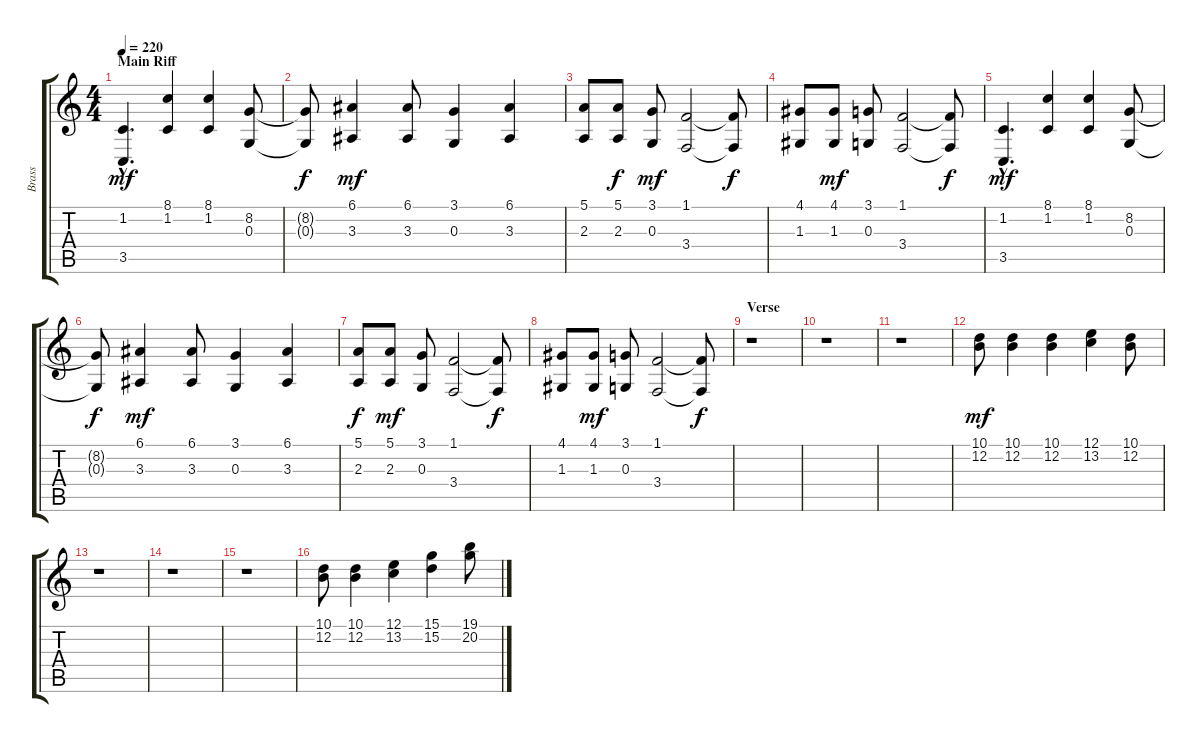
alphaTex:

\track ("Brass" "Brass") {instrument brasssection}
\staff {score tabs}
\tuning (E4 B3 G3 D3 A2 E2) {hide}
\ts (4 4)
\section ("" "Main Riff")
\tempo 220
\clef g2
\ks c
(1.2{hac} 3.5{hac}).4{d dy mf} (8.1 1.2).4 (8.1 1.2).4 (8.2 0.3).8 |
(8.2{t} 0.3{t}).8{dy f} (6.1 3.3).4{dy mf} (6.1 3.3).8 (3.1 0.3).4 (6.1 3.3).4 |
(5.1 2.3).8 (5.1 2.3).8{dy f} (3.1 0.3).8{dy mf} (1.1 3.4).2 (1.1{t} 3.4{t}).8{dy f} |
(4.1 1.3).8 (4.1 1.3).8{dy mf} (3.1 0.3).8 (1.1 3.4).2 (1.1{t} 3.4{t}).8{dy f} |
(1.2{hac} 3.5{hac}).4{d dy mf} (8.1 1.2).4 (8.1 1.2).4 (8.2 0.3).8 |
(8.2{t} 0.3{t}).8{dy f} (6.1 3.3).4{dy mf} (6.1 3.3).8 (3.1 0.3).4 (6.1 3.3).4 |
(5.1 2.3).8{dy f} (5.1 2.3).8{dy mf} (3.1 0.3).8 (1.1 3.4).2 (1.1{t} 3.4{t}).8{dy f} |
(4.1 1.3).8 (4.1 1.3).8{dy mf} (3.1 0.3).8 (1.1 3.4).2 (1.1{t} 3.4{t}).8{dy f} |
\section ("" "Verse")
r.1 |
r.1 |
r.1 |
(10.1 12.2).8{dy mf} (10.1 12.2).4 (10.1 12.2).4 (12.1 13.2).4 (10.1 12.2).8 |
r.1 |
r.1 |
r.1 |
(10.1 12.2).8 (10.1 12.2).4 (12.1 13.2).4 (15.1 15.2).4 (19.1 20.2).8
